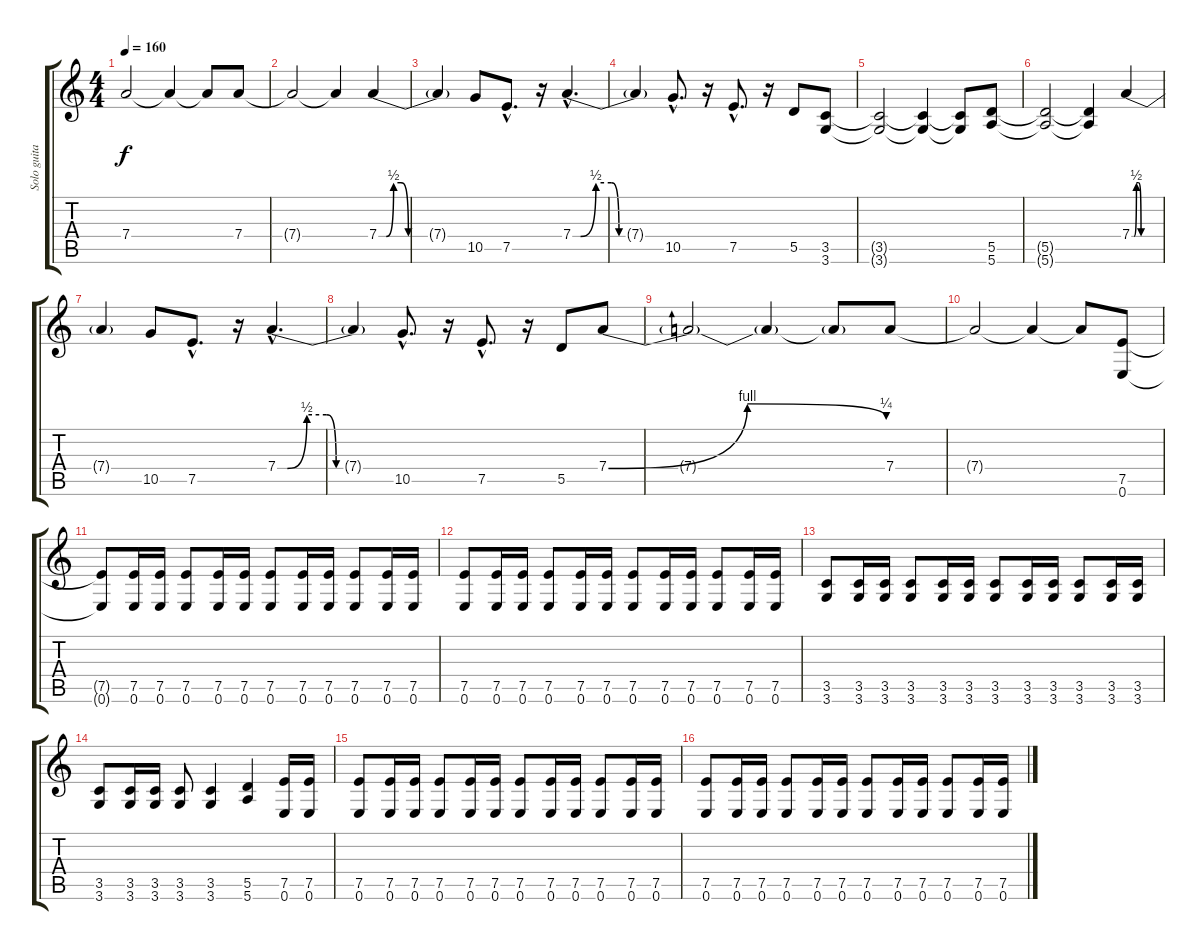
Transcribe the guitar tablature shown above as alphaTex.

\track ("Solo guitar" "Solo guita") {instrument distortionguitar}
\staff {score tabs}
\tuning (E4 B3 G3 D3 A2 E2) {hide}
\ts (4 4)
\tempo 160
\clef g2
\ks c
7.4{t}.2{dy f} 7.4{t}.4 7.4{t}.8 7.4.8 |
7.4{t}.2 7.4{t}.4 7.4{be (custom 0 0 5 0 10 2 15 2 20 0 60 0)}.4 |
7.4{t}.4 10.5.8 7.5{hac}.8{d} r.16 7.4{be (custom 0 0 5 0 15 2 25 2 30 0 60 0) hac}.4{d} |
7.4{t}.4 10.5{hac}.8{d} r.16 7.5{hac}.8{d} r.16 5.5.8 (3.5 3.6).8 |
(3.5{t} 3.6{t}).2 (3.5{t} 3.6{t}).4 (3.5{t} 3.6{t}).8 (5.5 5.6).8 |
(5.5{t} 5.6{t}).2 (5.5{t} 5.6{t}).4 7.4{be (custom 0 0 5 0 10 2 15 2 20 0 60 0)}.4 |
7.4{t}.4 10.5.8 7.5{hac}.8{d} r.16 7.4{be (custom 0 0 5 0 15 2 25 2 30 0 60 0) hac}.4{d} |
7.4{t}.4 10.5{hac}.8{d} r.16 7.5{hac}.8{d} r.16 5.5.8 7.4{be (bendrelease 0 0 5 4 40 4 60 1)}.8 |
7.4{t}.2 7.4{t}.4 7.4{t}.8 7.4.8 |
7.4{t}.2 7.4{t}.4 7.4{t}.8 (7.5 0.6).8 |
(7.5{t} 0.6{t}).8 (7.5 0.6).16 (7.5 0.6).16 (7.5 0.6).8 (7.5 0.6).16 (7.5 0.6).16 (7.5 0.6).8 (7.5 0.6).16 (7.5 0.6).16 (7.5 0.6).8 (7.5 0.6).16 (7.5 0.6).16 |
(7.5 0.6).8 (7.5 0.6).16 (7.5 0.6).16 (7.5 0.6).8 (7.5 0.6).16 (7.5 0.6).16 (7.5 0.6).8 (7.5 0.6).16 (7.5 0.6).16 (7.5 0.6).8 (7.5 0.6).16 (7.5 0.6).16 |
(3.5 3.6).8 (3.5 3.6).16 (3.5 3.6).16 (3.5 3.6).8 (3.5 3.6).16 (3.5 3.6).16 (3.5 3.6).8 (3.5 3.6).16 (3.5 3.6).16 (3.5 3.6).8 (3.5 3.6).16 (3.5 3.6).16 |
(3.5 3.6).8 (3.5 3.6).16 (3.5 3.6).16 (3.5 3.6).8 (3.5 3.6).4 (5.5 5.6).4 (7.5 0.6).16 (7.5 0.6).16 |
(7.5 0.6).8 (7.5 0.6).16 (7.5 0.6).16 (7.5 0.6).8 (7.5 0.6).16 (7.5 0.6).16 (7.5 0.6).8 (7.5 0.6).16 (7.5 0.6).16 (7.5 0.6).8 (7.5 0.6).16 (7.5 0.6).16 |
(7.5 0.6).8 (7.5 0.6).16 (7.5 0.6).16 (7.5 0.6).8 (7.5 0.6).16 (7.5 0.6).16 (7.5 0.6).8 (7.5 0.6).16 (7.5 0.6).16 (7.5 0.6).8 (7.5 0.6).16 (7.5 0.6).16
